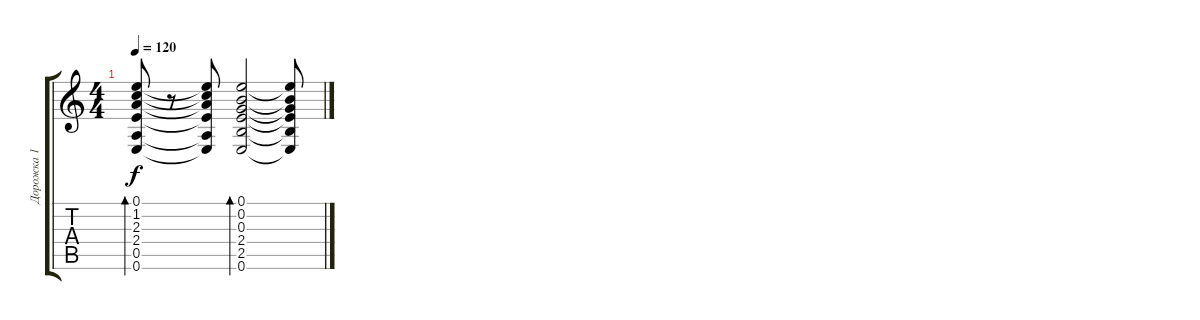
\track ("Дорожка 1" "Дорожка 1") {instrument acousticguitarnylon}
\staff {score tabs}
\tuning (E4 B3 G3 D3 A2 E2) {hide}
\ts (4 4)
\tempo 120
\clef g2
\ks c
(0.1 1.2 2.3 2.4 0.5 0.6).8{bd 120 dy f} r.8 (0.1{t} 1.2{t} 2.3{t} 2.4{t} 0.5{t} 0.6{t}).8 (0.1 0.2 0.3 2.4 2.5 0.6).2{bd 120} (0.1{t} 0.2{t} 0.3{t} 2.4{t} 2.5{t} 0.6{t}).8
